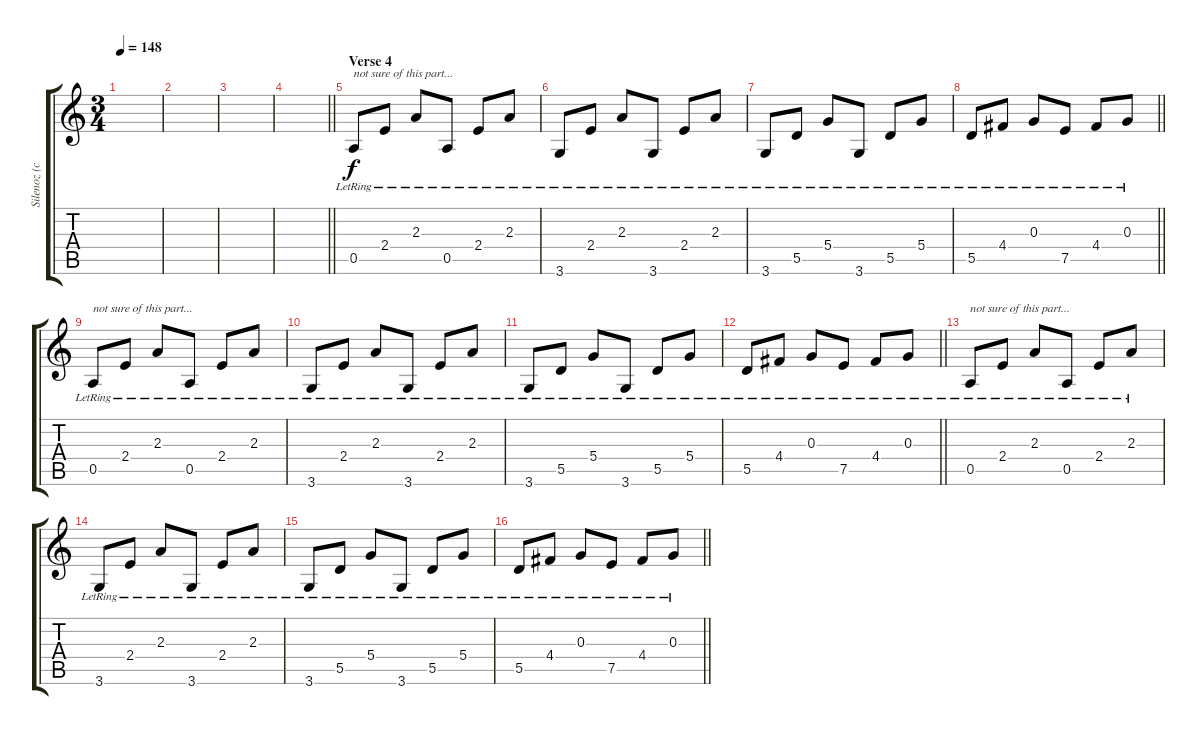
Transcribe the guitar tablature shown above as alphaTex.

\track ("Silenoz (clean)" "Silenoz (c") {instrument acousticguitarsteel}
\staff {score tabs}
\tuning (E4 B3 G3 D3 A2 E2) {hide}
\ts (3 4)
\tempo 148
\clef g2
\ks c
|
|
|
\barLineRight lightlight
|
\section ("" "Verse 4")
0.5{lr}.8{txt "not sure of this part..."} 2.4{lr}.8 2.3{lr}.8 0.5{lr}.8 2.4{lr}.8 2.3{lr}.8 |
3.6{lr}.8 2.4{lr}.8 2.3{lr}.8 3.6{lr}.8 2.4{lr}.8 2.3{lr}.8 |
3.6{lr}.8 5.5{lr}.8 5.4{lr}.8 3.6{lr}.8 5.5{lr}.8 5.4{lr}.8 |
\barLineRight lightlight
5.5{lr}.8 4.4{lr}.8 0.3{lr}.8 7.5{lr}.8 4.4{lr}.8 0.3{lr}.8 |
0.5{lr}.8{txt "not sure of this part..."} 2.4{lr}.8 2.3{lr}.8 0.5{lr}.8 2.4{lr}.8 2.3{lr}.8 |
3.6{lr}.8 2.4{lr}.8 2.3{lr}.8 3.6{lr}.8 2.4{lr}.8 2.3{lr}.8 |
3.6{lr}.8 5.5{lr}.8 5.4{lr}.8 3.6{lr}.8 5.5{lr}.8 5.4{lr}.8 |
\barLineRight lightlight
5.5{lr}.8 4.4{lr}.8 0.3{lr}.8 7.5{lr}.8 4.4{lr}.8 0.3{lr}.8 |
0.5{lr}.8{txt "not sure of this part..."} 2.4{lr}.8 2.3{lr}.8 0.5{lr}.8 2.4{lr}.8 2.3{lr}.8 |
3.6{lr}.8 2.4{lr}.8 2.3{lr}.8 3.6{lr}.8 2.4{lr}.8 2.3{lr}.8 |
3.6{lr}.8 5.5{lr}.8 5.4{lr}.8 3.6{lr}.8 5.5{lr}.8 5.4{lr}.8 |
\barLineRight lightlight
5.5{lr}.8 4.4{lr}.8 0.3{lr}.8 7.5{lr}.8 4.4{lr}.8 0.3{lr}.8
